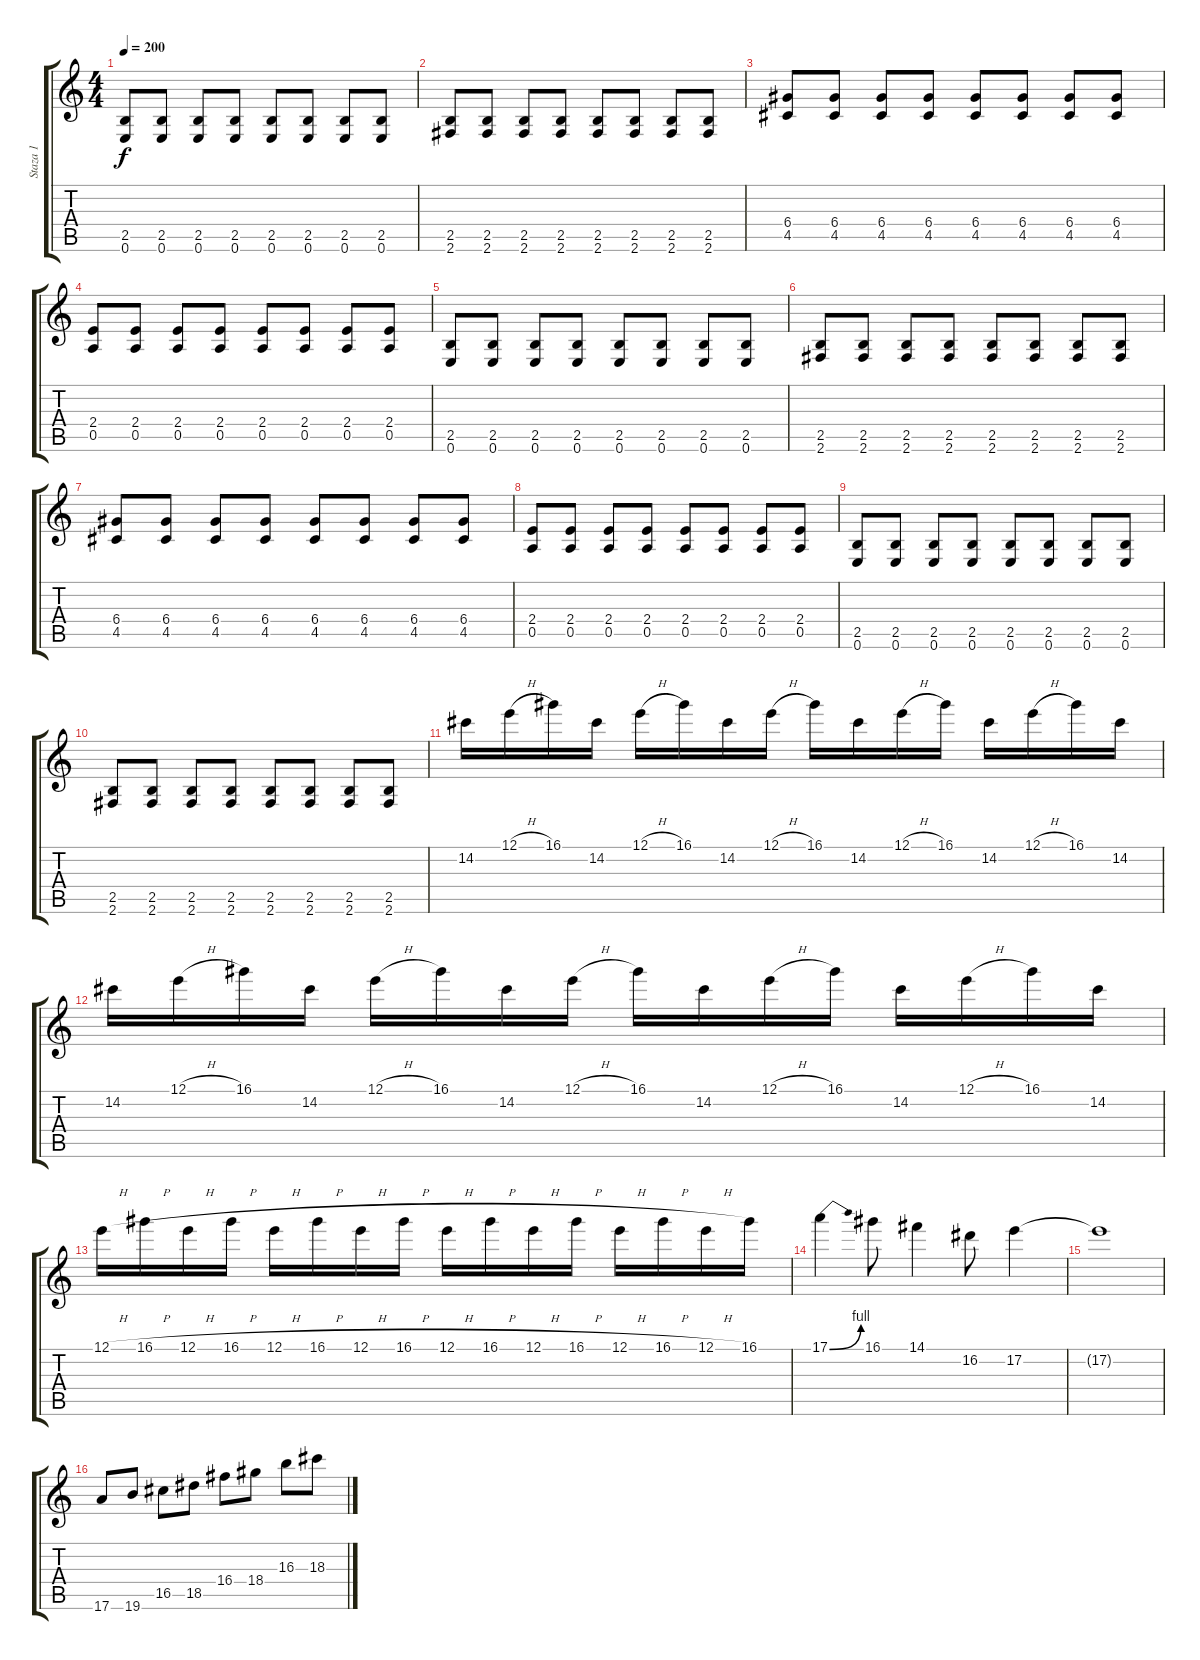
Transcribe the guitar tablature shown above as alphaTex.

\track ("Staza 1" "Staza 1") {instrument overdrivenguitar}
\staff {score tabs}
\tuning (E4 B3 G3 D3 A2 E2) {hide}
\ts (4 4)
\tempo 200
\clef g2
\ks c
(2.5 0.6).8{dy f} (2.5 0.6).8 (2.5 0.6).8 (2.5 0.6).8 (2.5 0.6).8 (2.5 0.6).8 (2.5 0.6).8 (2.5 0.6).8 |
(2.5 2.6).8 (2.5 2.6).8 (2.5 2.6).8 (2.5 2.6).8 (2.5 2.6).8 (2.5 2.6).8 (2.5 2.6).8 (2.5 2.6).8 |
(6.4 4.5).8 (6.4 4.5).8 (6.4 4.5).8 (6.4 4.5).8 (6.4 4.5).8 (6.4 4.5).8 (6.4 4.5).8 (6.4 4.5).8 |
(2.4 0.5).8 (2.4 0.5).8 (2.4 0.5).8 (2.4 0.5).8 (2.4 0.5).8 (2.4 0.5).8 (2.4 0.5).8 (2.4 0.5).8 |
(2.5 0.6).8 (2.5 0.6).8 (2.5 0.6).8 (2.5 0.6).8 (2.5 0.6).8 (2.5 0.6).8 (2.5 0.6).8 (2.5 0.6).8 |
(2.5 2.6).8 (2.5 2.6).8 (2.5 2.6).8 (2.5 2.6).8 (2.5 2.6).8 (2.5 2.6).8 (2.5 2.6).8 (2.5 2.6).8 |
(6.4 4.5).8 (6.4 4.5).8 (6.4 4.5).8 (6.4 4.5).8 (6.4 4.5).8 (6.4 4.5).8 (6.4 4.5).8 (6.4 4.5).8 |
(2.4 0.5).8 (2.4 0.5).8 (2.4 0.5).8 (2.4 0.5).8 (2.4 0.5).8 (2.4 0.5).8 (2.4 0.5).8 (2.4 0.5).8 |
(2.5 0.6).8 (2.5 0.6).8 (2.5 0.6).8 (2.5 0.6).8 (2.5 0.6).8 (2.5 0.6).8 (2.5 0.6).8 (2.5 0.6).8 |
(2.5 2.6).8 (2.5 2.6).8 (2.5 2.6).8 (2.5 2.6).8 (2.5 2.6).8 (2.5 2.6).8 (2.5 2.6).8 (2.5 2.6).8 |
14.2.16 12.1{h}.16 16.1.16 14.2.16 12.1{h}.16 16.1.16 14.2.16 12.1{h}.16 16.1.16 14.2.16 12.1{h}.16 16.1.16 14.2.16 12.1{h}.16 16.1.16 14.2.16 |
14.2.16 12.1{h}.16 16.1.16 14.2.16 12.1{h}.16 16.1.16 14.2.16 12.1{h}.16 16.1.16 14.2.16 12.1{h}.16 16.1.16 14.2.16 12.1{h}.16 16.1.16 14.2.16 |
12.1{h}.16 16.1{h}.16 12.1{h}.16 16.1{h}.16 12.1{h}.16 16.1{h}.16 12.1{h}.16 16.1{h}.16 12.1{h}.16 16.1{h}.16 12.1{h}.16 16.1{h}.16 12.1{h}.16 16.1{h}.16 12.1{h}.16 16.1.16 |
17.1{be (bend 0 0 60 4)}.4 16.1.8 14.1.4 16.2.8 17.2.4 |
17.2{t}.1 |
17.6.8 19.6.8 16.5.8 18.5.8 16.4.8 18.4.8 16.3.8 18.3.8
